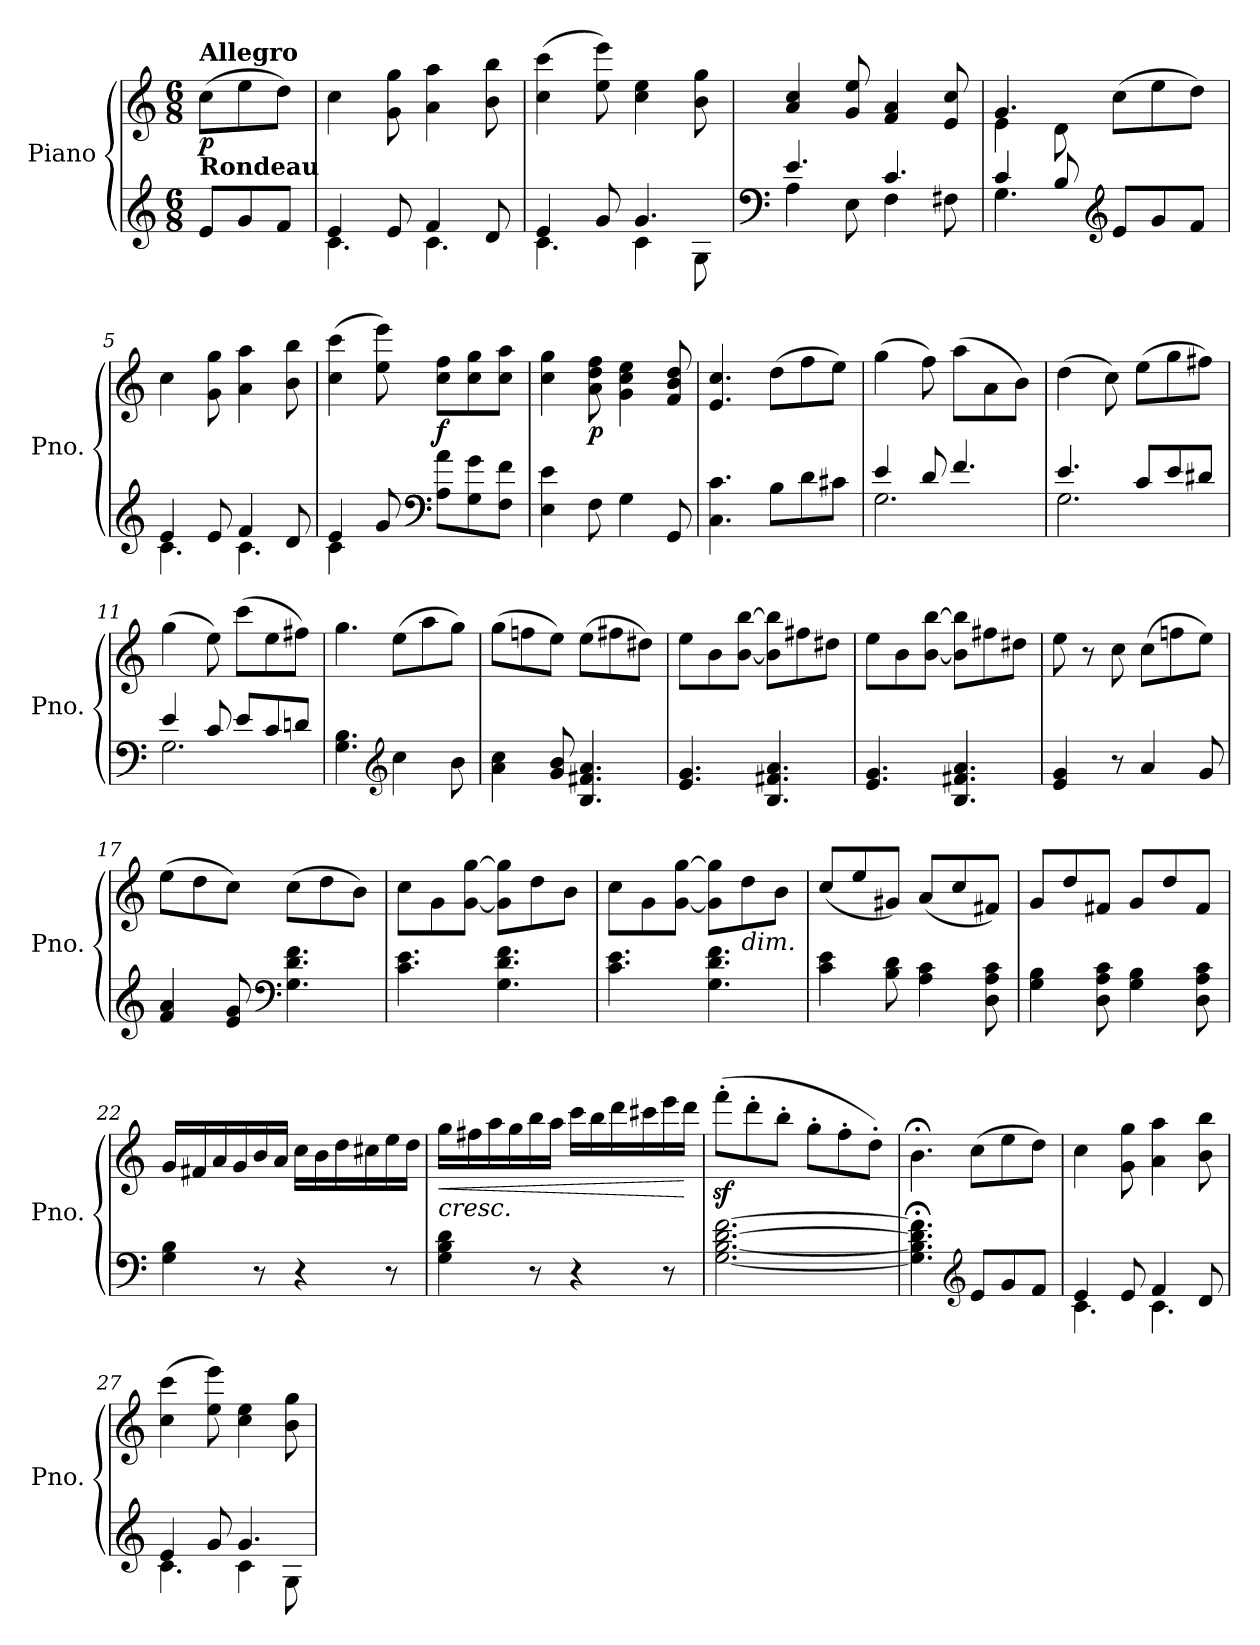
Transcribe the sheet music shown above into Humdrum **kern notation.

**kern	**kern	**dynam
*part1	*part1	*part1
*staff2	*staff1	*staff1/2
*I"Piano	*	*
*I'Pno.	*	*
*clefG2	*clefG2	*
*k[]	*k[]	*
*M6/8	*M6/8	*
*MM120	*MM120	*
=	=	=
!	!LO:TX:b:B:t=Rondeau	!
!	!LO:TX:a:B:t=Allegro	!
!	!	!LO:DY:b
8e/L	(8cc\L	p
8g/	8ee\	.
8f/J	8dd\J)	.
=1	=1	=1
*^	*	*
4e/	4.c\	4cc\	.
8e/	.	8g\ 8gg\	.
4f/	4.c\	4a\ 4aa\	.
8d/	.	8b\ 8bb\	.
=2	=2	=2	=2
4e/	4.c\	(4cc\ 4ccc\	.
8g/	.	8ee\ 8eee\)	.
4.g/	4c\	4cc\ 4ee\	.
.	8G\	8b\ 8gg\	.
=3	=3	=3	=3
*clefF4	*	*	*
4.e/	4A\	4a/ 4cc/	.
.	8E\	8g/ 8ee/	.
4.c/	4F\	4f/ 4a/	.
.	8F#X\	8e/ 8cc/	.
=4	=4	=4	=4
*	*	*^	*
4c/	4.G\	4.g/	4e\	.
8B/	.	.	8d\	.
*clefG2	*	*	*	*
8e/L	4.ryy	(8cc\L	4.ryy	.
8g/	.	8ee\	.	.
8f/J	.	8dd\J)	.	.
*	*	*v	*v	*
=5	=5	=5	=5
4e/	4.c\	4cc\	.
8e/	.	8g\ 8gg\	.
4f/	4.c\	4a\ 4aa\	.
8d/	.	8b\ 8bb\	.
!!LO:LB:g=z
=6	=6	=6	=6
4e/	4c\	(4cc\ 4ccc\	.
8g/	8ryy	8ee\ 8eee\)	.
*clefF4	*	*	*
!	!	!	!LO:DY:b
8A\ 8a\L	4.ryy	8cc\ 8ff\L	f
8G\ 8g\	.	8cc\ 8gg\	.
8F\ 8f\J	.	8cc\ 8aa\J	.
*v	*v	*	*
=7	=7	=7
4E\ 4e\	4cc\ 4gg\	.
!	!	!LO:DY:b
8F\	8a\ 8dd\ 8ff\	p
4G\	4g\ 4cc\ 4ee\	.
8GG/	8f/ 8b/ 8dd/	.
=8	=8	=8
4.C\ 4.c\	4.e/ 4.cc/	.
8B\L	(8dd\L	.
8d\	8ff\	.
8c#X\J	8ee\J)	.
=9	=9	=9
*^	*	*
4e/	2.G\	(4gg\	.
8d/	.	8ff\)	.
4.f/	.	(8aa\L	.
.	.	8a\	.
.	.	8b\J)	.
=10	=10	=10	=10
4.e/	2.G\	(4dd\	.
.	.	8cc\)	.
8c/L	.	(8ee\L	.
8e/	.	8gg\	.
8d#X/J	.	8ff#X\J)	.
=11	=11	=11	=11
4e/	2.G\	(4gg\	.
8c/	.	8ee\)	.
8e/L	.	(8ccc\L	.
8c/	.	8ee\	.
8dn/J	.	8ff#X\J)	.
*v	*v	*	*
!!LO:LB:g=z
=12	=12	=12
4.G\ 4.B\	4.gg\	.
*clefG2	*	*
4cc\	(8ee\L	.
.	8aa\	.
8b\	8gg\J)	.
=13	=13	=13
4a\ 4cc\	(8gg\L	.
.	8ffn\	.
8g/ 8b/	8ee\J)	.
4.B/ 4.f#X/ 4.a/	(8ee\L	.
.	8ff#X\	.
.	8dd#X\J)	.
=14	=14	=14
4.e/ 4.g/	8ee\L	.
.	8b\	.
.	[8b\ [8bb\J	.
4.B/ 4.f#X/ 4.a/	8b\] 8bb\]L	.
.	8ff#X\	.
.	8dd#X\J	.
=15	=15	=15
4.e/ 4.g/	8ee\L	.
.	8b\	.
.	[8b\ [8bb\J	.
4.B/ 4.f#X/ 4.a/	8b\] 8bb\]L	.
.	8ff#X\	.
.	8dd#X\J	.
=16	=16	=16
4e/ 4g/	8ee\	.
.	8r	.
8r	8cc\	.
4a/	(8cc\L	.
.	8ffn\	.
8g/	8ee\J)	.
!!LO:LB:g=z
=17	=17	=17
4f/ 4a/	(8ee\L	.
.	8dd\	.
8e/ 8g/	8cc\J)	.
*clefF4	*	*
4.G\ 4.d\ 4.f\	(8cc\L	.
.	8dd\	.
.	8b\J)	.
!!LO:LB:g=z
=18	=18	=18
4.c\ 4.e\	8cc\L	.
.	8g\	.
.	[8g\ [8gg\J	.
4.G\ 4.d\ 4.f\	8g\] 8gg\]L	.
.	8dd\	.
.	8b\J	.
=19	=19	=19
4.c\ 4.e\	8cc\L	.
.	8g\	.
.	[8g\ [8gg\J	.
4.G\ 4.d\ 4.f\	8g\] 8gg\]L	.
!	!LO:TX:b:i:t=dim.	!
.	8dd\	.
.	8b\J	.
=20	=20	=20
4c\ 4e\	(8cc/L	.
.	8ee/	.
8B\ 8d\	8g#X/J)	.
4A\ 4c\	(8a/L	.
.	8cc/	.
8D\ 8A\ 8c\	8f#X/J)	.
=21	=21	=21
4G\ 4B\	8g/L	.
.	8dd/	.
8D\ 8A\ 8c\	8f#X/J	.
4G\ 4B\	8g/L	.
.	8dd/	.
8D\ 8A\ 8c\	8f#/J	.
=22	=22	=22
4G\ 4B\	16g/LL	.
.	16f#X/	.
.	16a/	.
.	16g/	.
8r	16b/	.
.	16a/JJ	.
4r	16cc\LL	.
.	16b\	.
.	16dd\	.
.	16cc#X\	.
8r	16ee\	.
.	16dd\JJ	.
!!LO:LB:g=z
=23	=23	=23
!	!LO:TX:b:i:t=cresc.	!
!	!	!LO:HP:b
4G\ 4B\ 4d\	16gg\LL	<
.	16ff#X\	.
.	16aa\	.
.	16gg\	.
8r	16bb\	.
.	16aa\JJ	.
4r	16ccc\LL	.
.	16bb\	.
.	16ddd\	.
.	16ccc#X\	.
8r	16eee\	.
.	16ddd\JJ	[
=24	=24	=24
[2.G\ [2.B\ [2.d\ [2.f\	(8fffz<'\L	.
.	8ddd'\	.
.	8bb'\J	.
.	8gg'\L	.
.	8ff'\	.
.	8dd'\J)	.
=25	=25	=25
4.G\];< 4.B\];< 4.d\];< 4.f\];<	4.b;<\	.
*clefG2	*	*
8e/L	(8cc\L	.
8g/	8ee\	.
8f/J	8dd\J)	.
=26	=26	=26
*^	*	*
4e/	4.c\	4cc\	.
8e/	.	8g\ 8gg\	.
4f/	4.c\	4a\ 4aa\	.
8d/	.	8b\ 8bb\	.
=27	=27	=27	=27
4e/	4.c\	(4cc\ 4ccc\	.
8g/	.	8ee\ 8eee\)	.
4.g/	4c\	4cc\ 4ee\	.
.	8G\	8b\ 8gg\	.
*v	*v	*	*
=	=	=
*-	*-	*-
